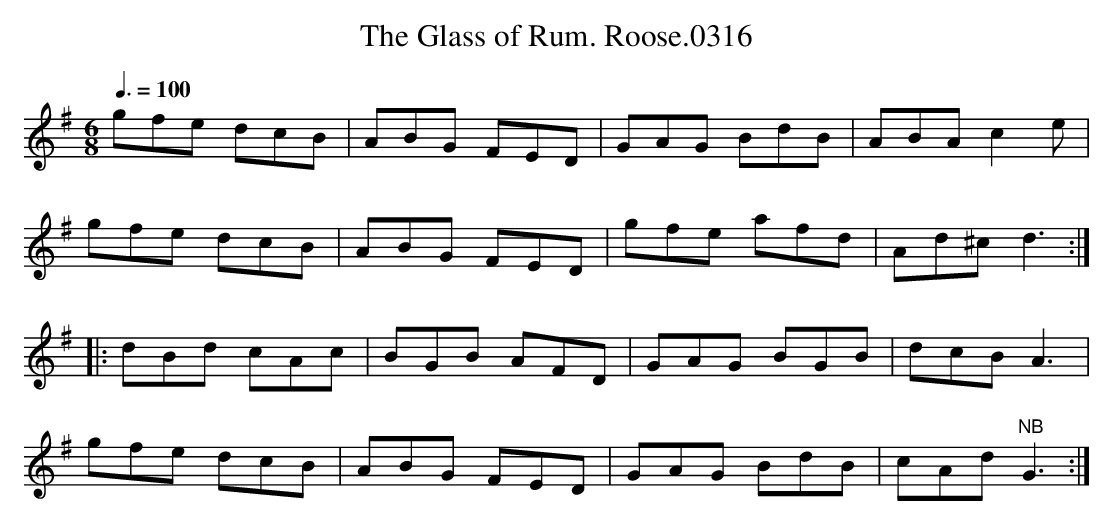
X:1
T:Glass of Rum. Roose.0316, The
M:6/8
L:1/8
Q:3/8=100
K:G
gfe dcB|ABG FED|GAG BdB|ABA c2e|
gfe dcB|ABG FED|gfe afd|Ad^c d3 :|
|: dBd cAc|BGB AFD|GAG BGB|dcB A3|
gfe dcB|ABG FED|GAG BdB|cAd "^NB" G3 :|
